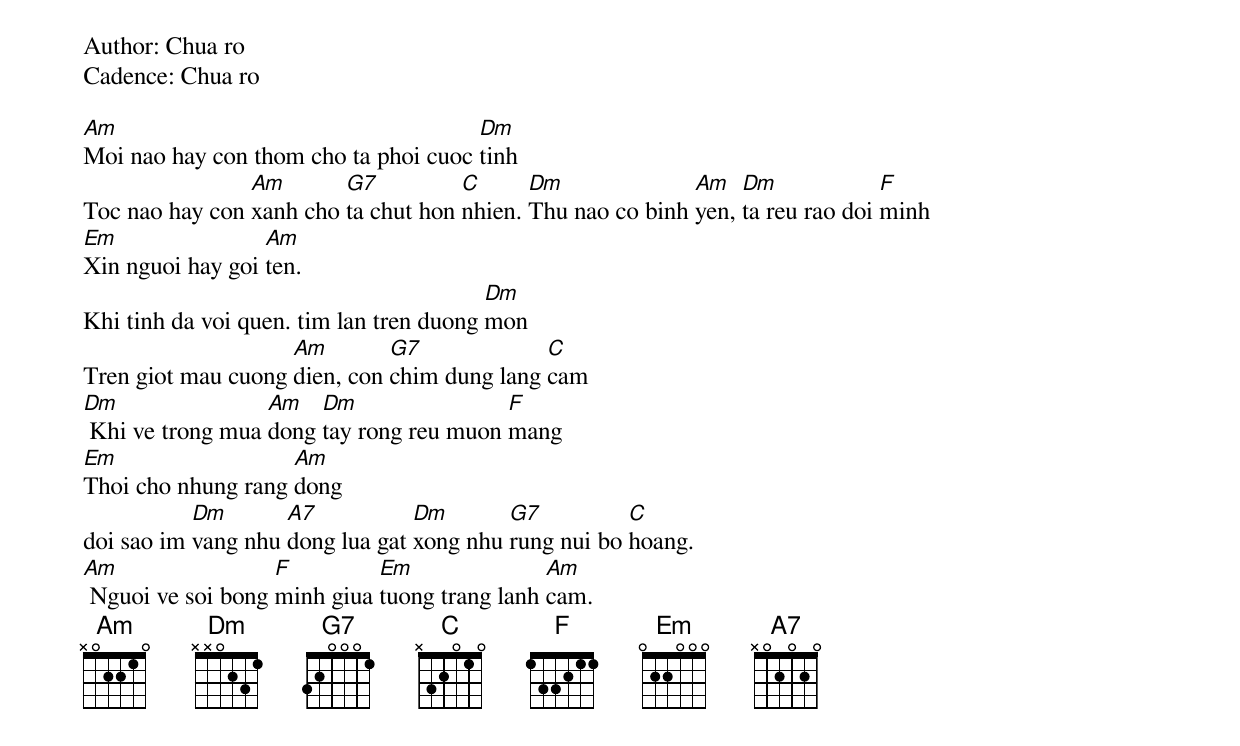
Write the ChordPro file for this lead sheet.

Author: Chua ro
Cadence: Chua ro

[Am]Moi nao hay con thom cho ta phoi cuoc [Dm]tinh
Toc nao hay con [Am]xanh cho [G7]ta chut hon [C]nhien. [Dm]Thu nao co binh [Am]yen, [Dm]ta reu rao doi [F]minh
[Em]Xin nguoi hay goi [Am]ten.
Khi tinh da voi quen. tim lan tren duong [Dm]mon
Tren giot mau cuong [Am]dien, con [G7]chim dung lang [C]cam
[Dm] Khi ve trong mua [Am]dong [Dm]tay rong reu muon [F]mang
[Em]Thoi cho nhung rang [Am]dong
doi sao im [Dm]vang nhu [A7]dong lua gat [Dm]xong nhu [G7]rung nui bo [C]hoang.
[Am] Nguoi ve soi bong [F]minh giua [Em]tuong trang lanh [Am]cam.
